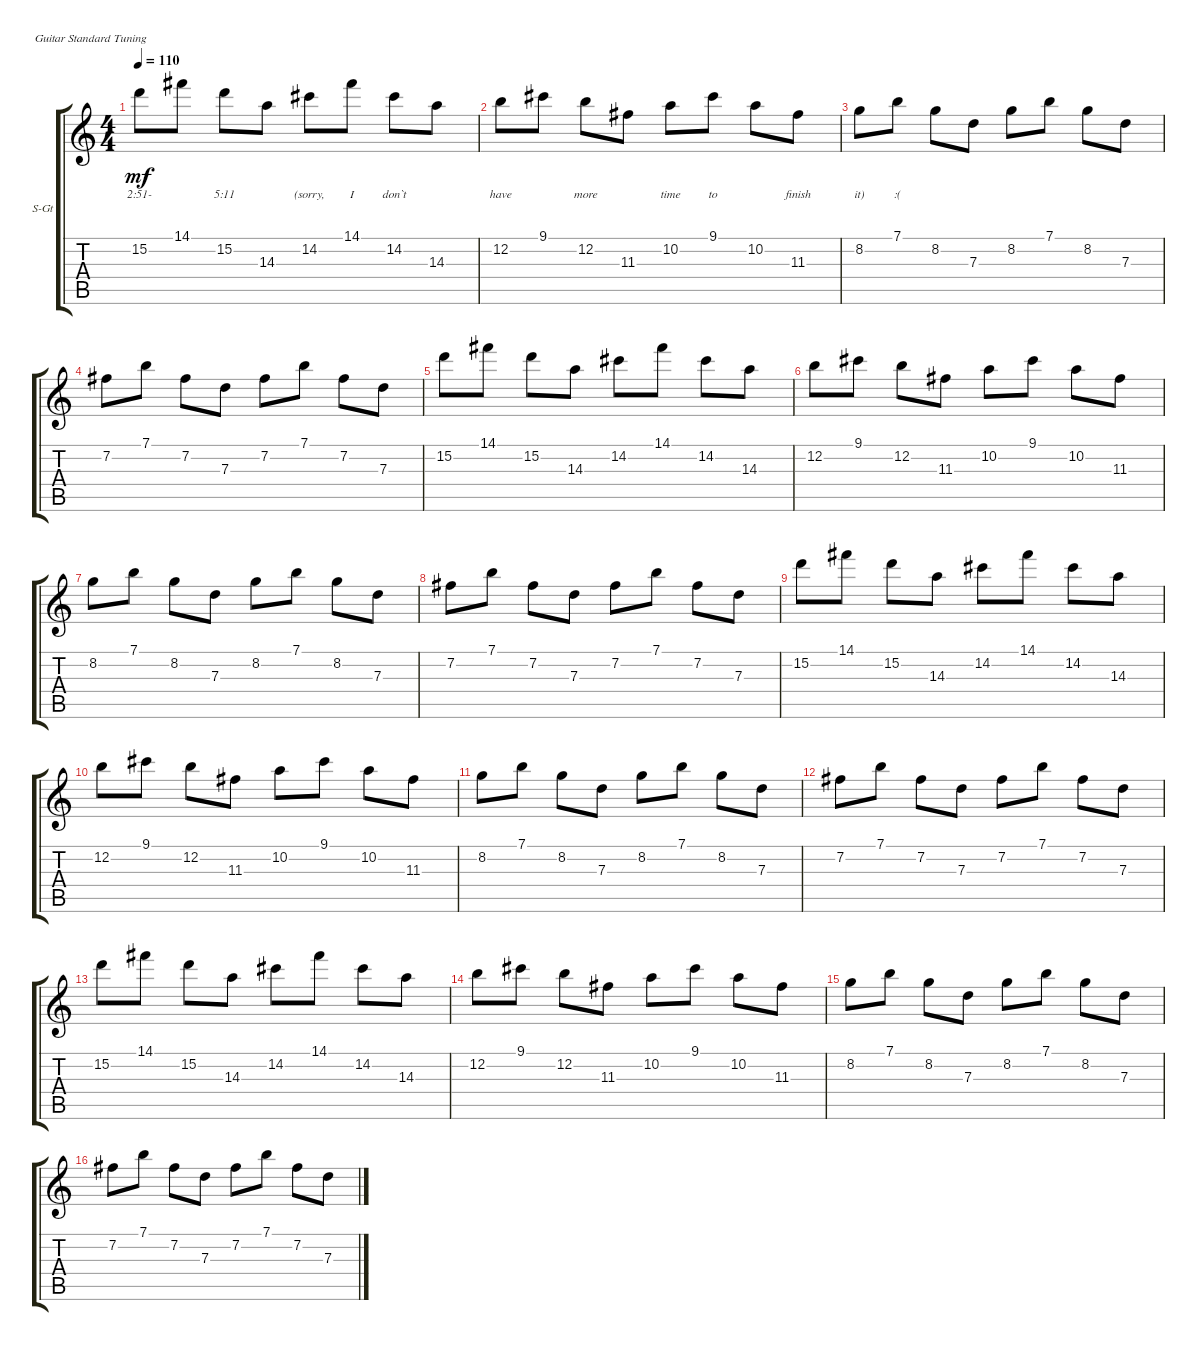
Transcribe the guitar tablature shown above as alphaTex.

\defaultSystemsLayout 4
\bracketExtendMode groupsimilarinstruments
\firstSystemTrackNameOrientation horizontal
\otherSystemsTrackNameOrientation horizontal
\track ("Steel Guitar" "S-Gt") {instrument acousticguitarsteel}
\staff {score tabs}
\tuning (E4 B3 G3 D3 A2 E2)
\ts (4 4)
\tempo 110
\clef g2
\ks c
15.2.8{lyrics (0 "2:51-") lyrics (1 "") lyrics (2 "") lyrics (3 "") lyrics (4 "") dy mf instrument acousticguitarsteel} 14.1.8{lyrics (0 "") lyrics (1 "") lyrics (2 "") lyrics (3 "") lyrics (4 "")} 15.2.8{lyrics (0 "5:11") lyrics (1 "") lyrics (2 "") lyrics (3 "") lyrics (4 "")} 14.3.8{lyrics (0 "") lyrics (1 "") lyrics (2 "") lyrics (3 "") lyrics (4 "")} 14.2.8{lyrics (0 "(sorry,") lyrics (1 "") lyrics (2 "") lyrics (3 "") lyrics (4 "")} 14.1.8{lyrics (0 "I") lyrics (1 "") lyrics (2 "") lyrics (3 "") lyrics (4 "")} 14.2.8{lyrics (0 "don`t") lyrics (1 "") lyrics (2 "") lyrics (3 "") lyrics (4 "")} 14.3.8{lyrics (0 "") lyrics (1 "") lyrics (2 "") lyrics (3 "") lyrics (4 "")} |
12.2.8{lyrics (0 "have") lyrics (1 "") lyrics (2 "") lyrics (3 "") lyrics (4 "")} 9.1.8{lyrics (0 "") lyrics (1 "") lyrics (2 "") lyrics (3 "") lyrics (4 "")} 12.2.8{lyrics (0 "more") lyrics (1 "") lyrics (2 "") lyrics (3 "") lyrics (4 "")} 11.3.8{lyrics (0 "") lyrics (1 "") lyrics (2 "") lyrics (3 "") lyrics (4 "")} 10.2.8{lyrics (0 "time") lyrics (1 "") lyrics (2 "") lyrics (3 "") lyrics (4 "")} 9.1.8{lyrics (0 "to") lyrics (1 "") lyrics (2 "") lyrics (3 "") lyrics (4 "")} 10.2.8{lyrics (0 "") lyrics (1 "") lyrics (2 "") lyrics (3 "") lyrics (4 "")} 11.3.8{lyrics (0 "finish") lyrics (1 "") lyrics (2 "") lyrics (3 "") lyrics (4 "")} |
8.2.8{lyrics (0 "it)") lyrics (1 "") lyrics (2 "") lyrics (3 "") lyrics (4 "")} 7.1.8{lyrics (0 ":(") lyrics (1 "") lyrics (2 "") lyrics (3 "") lyrics (4 "")} 8.2.8 7.3.8 8.2.8 7.1.8 8.2.8 7.3.8 |
7.2.8 7.1.8 7.2.8 7.3.8 7.2.8 7.1.8 7.2.8 7.3.8 |
15.2.8 14.1.8 15.2.8 14.3.8 14.2.8 14.1.8 14.2.8 14.3.8 |
12.2.8 9.1.8 12.2.8 11.3.8 10.2.8 9.1.8 10.2.8 11.3.8 |
8.2.8 7.1.8 8.2.8 7.3.8 8.2.8 7.1.8 8.2.8 7.3.8 |
7.2.8 7.1.8 7.2.8 7.3.8 7.2.8 7.1.8 7.2.8 7.3.8 |
15.2.8 14.1.8 15.2.8 14.3.8 14.2.8 14.1.8 14.2.8 14.3.8 |
12.2.8 9.1.8 12.2.8 11.3.8 10.2.8 9.1.8 10.2.8 11.3.8 |
8.2.8 7.1.8 8.2.8 7.3.8 8.2.8 7.1.8 8.2.8 7.3.8 |
7.2.8 7.1.8 7.2.8 7.3.8 7.2.8 7.1.8 7.2.8 7.3.8 |
15.2.8 14.1.8 15.2.8 14.3.8 14.2.8 14.1.8 14.2.8 14.3.8 |
12.2.8 9.1.8 12.2.8 11.3.8 10.2.8 9.1.8 10.2.8 11.3.8 |
8.2.8 7.1.8 8.2.8 7.3.8 8.2.8 7.1.8 8.2.8 7.3.8 |
7.2.8 7.1.8 7.2.8 7.3.8 7.2.8 7.1.8 7.2.8 7.3.8
